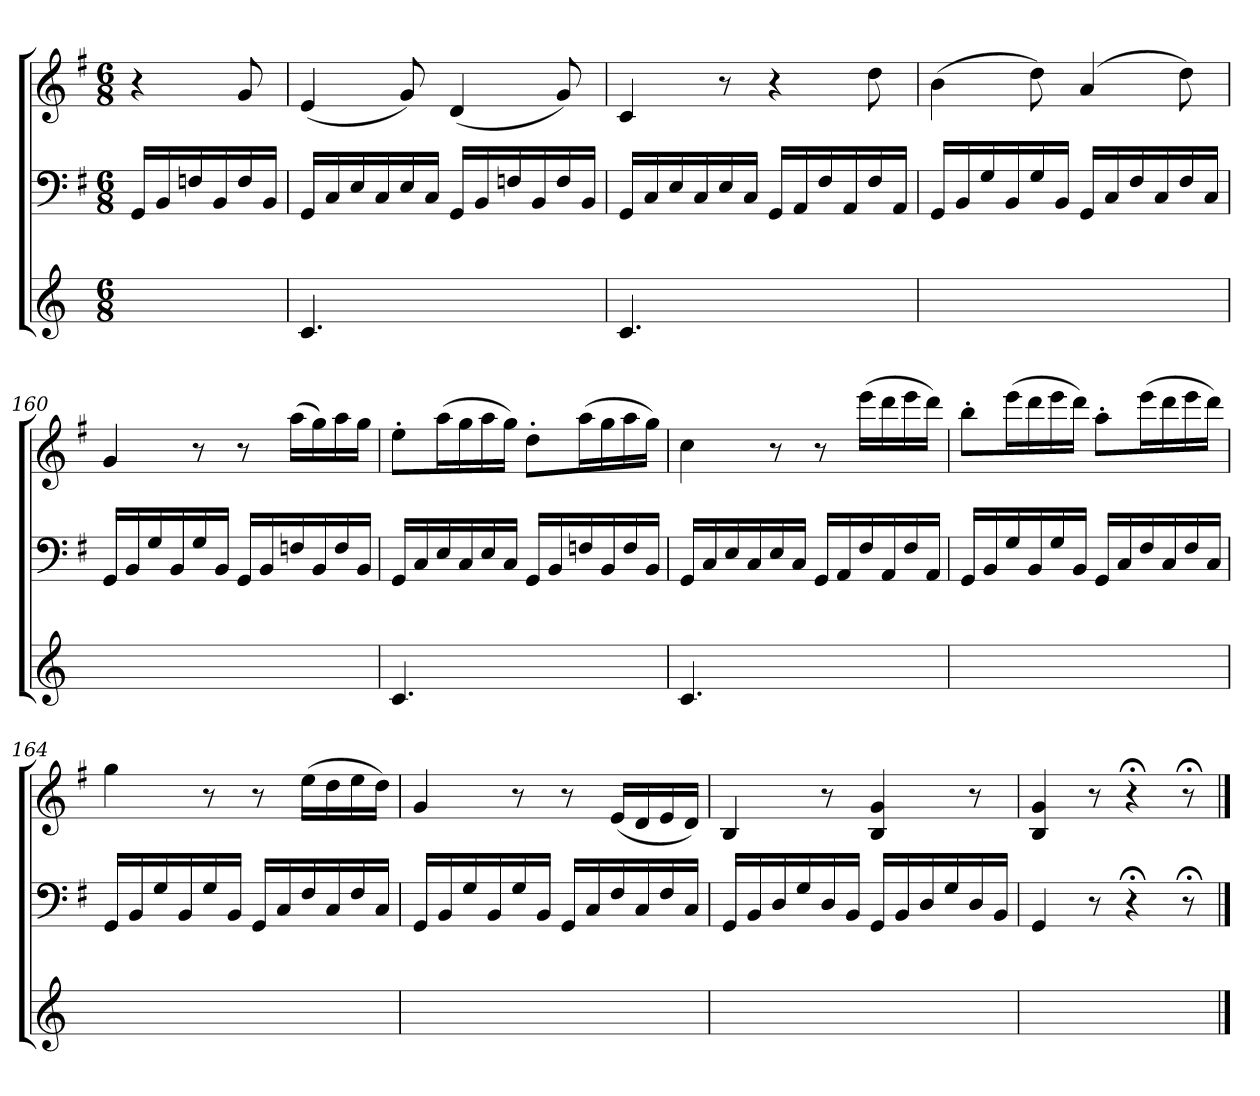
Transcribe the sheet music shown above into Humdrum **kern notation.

**kern	**kern	**kern
*part3	*part2	*part1
*staff3	*staff2	*staff1
*	*clefF4	*clefG2
*	*k[f#]	*k[f#]
*	*G:	*G:
*M6/8	*M6/8	*M6/8
=	=	=
4.ryy	16GGLL	4r
.	16BB	.
.	16Fn	.
.	16BB	.
.	16F	8g
.	16BBJJ	.
=157	=157	=157
4.c	16GGLL	(4e
.	16C	.
.	16E	.
.	16C	.
.	16E	8g)
.	16CJJ	.
4.ryy	16GGLL	(4d
.	16BB	.
.	16Fn	.
.	16BB	.
.	16F	8g)
.	16BBJJ	.
=158	=158	=158
4.c	16GGLL	4c
.	16C	.
.	16E	.
.	16C	.
.	16E	8r
.	16CJJ	.
4.ryy	16GGLL	4r
.	16AA	.
.	16F#	.
.	16AA	.
.	16F#	8dd
.	16AAJJ	.
=159	=159	=159
2.ryy	16GGLL	(4b
.	16BB	.
.	16G	.
.	16BB	.
.	16G	8dd)
.	16BBJJ	.
.	16GGLL	(4a
.	16C	.
.	16F#	.
.	16C	.
.	16F#	8dd)
.	16CJJ	.
=160	=160	=160
2.ryy	16GGLL	4g
.	16BB	.
.	16G	.
.	16BB	.
.	16G	8r
.	16BBJJ	.
.	16GGLL	8r
.	16BB	.
.	16Fn	(16aaLL
.	16BB	16gg)
.	16F	16aa
.	16BBJJ	16ggJJ
=161	=161	=161
4.c	16GGLL	8ee'L
.	16C	.
.	16E	(16aaL
.	16C	16gg
.	16E	16aa
.	16CJJ	16ggJJ)
4.ryy	16GGLL	8dd'L
.	16BB	.
.	16Fn	(16aaL
.	16BB	16gg
.	16F	16aa
.	16BBJJ	16ggJJ)
=162	=162	=162
4.c	16GGLL	4cc
.	16C	.
.	16E	.
.	16C	.
.	16E	8r
.	16CJJ	.
4.ryy	16GGLL	8r
.	16AA	.
.	16F#	(16eeeLL
.	16AA	16ddd
.	16F#	16eee
.	16AAJJ	16dddJJ)
=163	=163	=163
2.ryy	16GGLL	8bb'L
.	16BB	.
.	16G	(16eeeL
.	16BB	16ddd
.	16G	16eee
.	16BBJJ	16dddJJ)
.	16GGLL	8aa'L
.	16C	.
.	16F#	(16eeeL
.	16C	16ddd
.	16F#	16eee
.	16CJJ	16dddJJ)
=164	=164	=164
2.ryy	16GGLL	4gg
.	16BB	.
.	16G	.
.	16BB	.
.	16G	8r
.	16BBJJ	.
.	16GGLL	8r
.	16C	.
.	16F#	(16eeLL
.	16C	16dd
.	16F#	16ee
.	16CJJ	16ddJJ)
=165	=165	=165
2.ryy	16GGLL	4g
.	16BB	.
.	16G	.
.	16BB	.
.	16G	8r
.	16BBJJ	.
.	16GGLL	8r
.	16C	.
.	16F#	(16eLL
.	16C	16d
.	16F#	16e
.	16CJJ	16dJJ)
=166	=166	=166
2.ryy	16GGLL	4B
.	16BB	.
.	16D	.
.	16G	.
.	16D	8r
.	16BBJJ	.
.	16GGLL	4B 4g
.	16BB	.
.	16D	.
.	16G	.
.	16D	8r
.	16BBJJ	.
=167	=167	=167
2.ryy	4GG	4B 4g
.	8r	8r
.	4r;<	4r;<
.	8r;<	8r;<
==	==	==
*-	*-	*-
